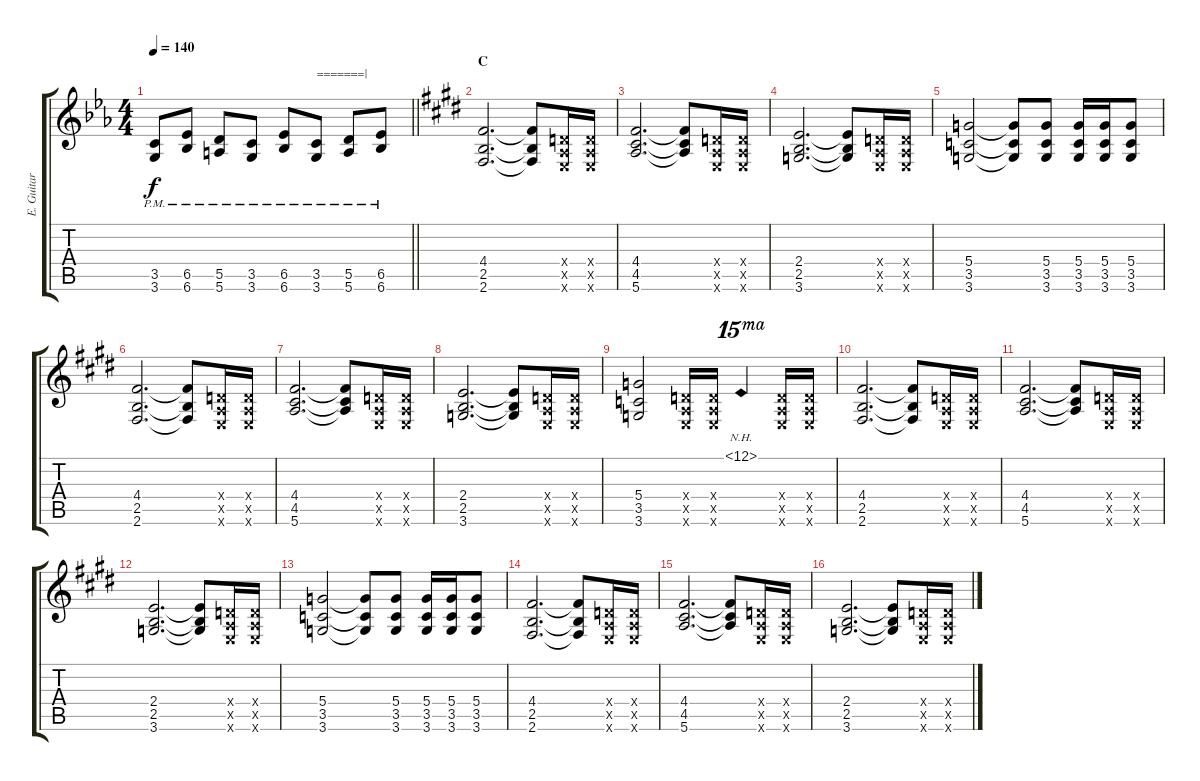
\track ("E. Guitar II" "E. Guitar ") {instrument overdrivenguitar}
\staff {score tabs}
\tuning (E4 B3 G3 D3 A2 E2) {hide}
\ts (4 4)
\tempo 140
\clef g2
\barLineRight lightlight
\ks eb
(3.5{pm} 3.6{pm}).8{dy f} (6.5{pm} 6.6{pm}).8 (5.5{pm} 5.6{pm}).8 (3.5{pm} 3.6{pm}).8 (6.5{pm} 6.6{pm}).8 (3.5{pm} 3.6{pm}).8{txt "=======|"} (5.5{pm} 5.6{pm}).8 (6.5{pm} 6.6{pm}).8 |
\section ("" "C")
\ks e
(4.4 2.5 2.6).2{d} (4.4{t} 2.5{t} 2.6{t}).8 (0.4{x} 0.5{x} 0.6{x}).16 (0.4{x} 0.5{x} 0.6{x}).16 |
(4.4 4.5 5.6).2{d} (4.4{t} 4.5{t} 5.6{t}).8 (0.4{x} 0.5{x} 0.6{x}).16 (0.4{x} 0.5{x} 0.6{x}).16 |
(2.4 2.5 3.6).2{d} (2.4{t} 2.5{t} 3.6{t}).8 (0.4{x} 0.5{x} 0.6{x}).16 (0.4{x} 0.5{x} 0.6{x}).16 |
(5.4 3.5 3.6).2 (5.4{t} 3.5{t} 3.6{t}).8 (5.4 3.5 3.6).8 (5.4 3.5 3.6).16 (5.4 3.5 3.6).16 (5.4 3.5 3.6).8 |
(4.4 2.5 2.6).2{d} (4.4{t} 2.5{t} 2.6{t}).8 (0.4{x} 0.5{x} 0.6{x}).16 (0.4{x} 0.5{x} 0.6{x}).16 |
(4.4 4.5 5.6).2{d} (4.4{t} 4.5{t} 5.6{t}).8 (0.4{x} 0.5{x} 0.6{x}).16 (0.4{x} 0.5{x} 0.6{x}).16 |
(2.4 2.5 3.6).2{d} (2.4{t} 2.5{t} 3.6{t}).8 (0.4{x} 0.5{x} 0.6{x}).16 (0.4{x} 0.5{x} 0.6{x}).16 |
(5.4 3.5 3.6).2 (0.4{x} 0.5{x} 0.6{x}).16 (0.4{x} 0.5{x} 0.6{x}).16 25.1{nh}.4{ot 15ma} (0.4{x} 0.5{x} 0.6{x}).16 (0.4{x} 0.5{x} 0.6{x}).16 |
(4.4 2.5 2.6).2{d} (4.4{t} 2.5{t} 2.6{t}).8 (0.4{x} 0.5{x} 0.6{x}).16 (0.4{x} 0.5{x} 0.6{x}).16 |
(4.4 4.5 5.6).2{d} (4.4{t} 4.5{t} 5.6{t}).8 (0.4{x} 0.5{x} 0.6{x}).16 (0.4{x} 0.5{x} 0.6{x}).16 |
(2.4 2.5 3.6).2{d} (2.4{t} 2.5{t} 3.6{t}).8 (0.4{x} 0.5{x} 0.6{x}).16 (0.4{x} 0.5{x} 0.6{x}).16 |
(5.4 3.5 3.6).2 (5.4{t} 3.5{t} 3.6{t}).8 (5.4 3.5 3.6).8 (5.4 3.5 3.6).16 (5.4 3.5 3.6).16 (5.4 3.5 3.6).8 |
(4.4 2.5 2.6).2{d} (4.4{t} 2.5{t} 2.6{t}).8 (0.4{x} 0.5{x} 0.6{x}).16 (0.4{x} 0.5{x} 0.6{x}).16 |
(4.4 4.5 5.6).2{d} (4.4{t} 4.5{t} 5.6{t}).8 (0.4{x} 0.5{x} 0.6{x}).16 (0.4{x} 0.5{x} 0.6{x}).16 |
(2.4 2.5 3.6).2{d} (2.4{t} 2.5{t} 3.6{t}).8 (0.4{x} 0.5{x} 0.6{x}).16 (0.4{x} 0.5{x} 0.6{x}).16
